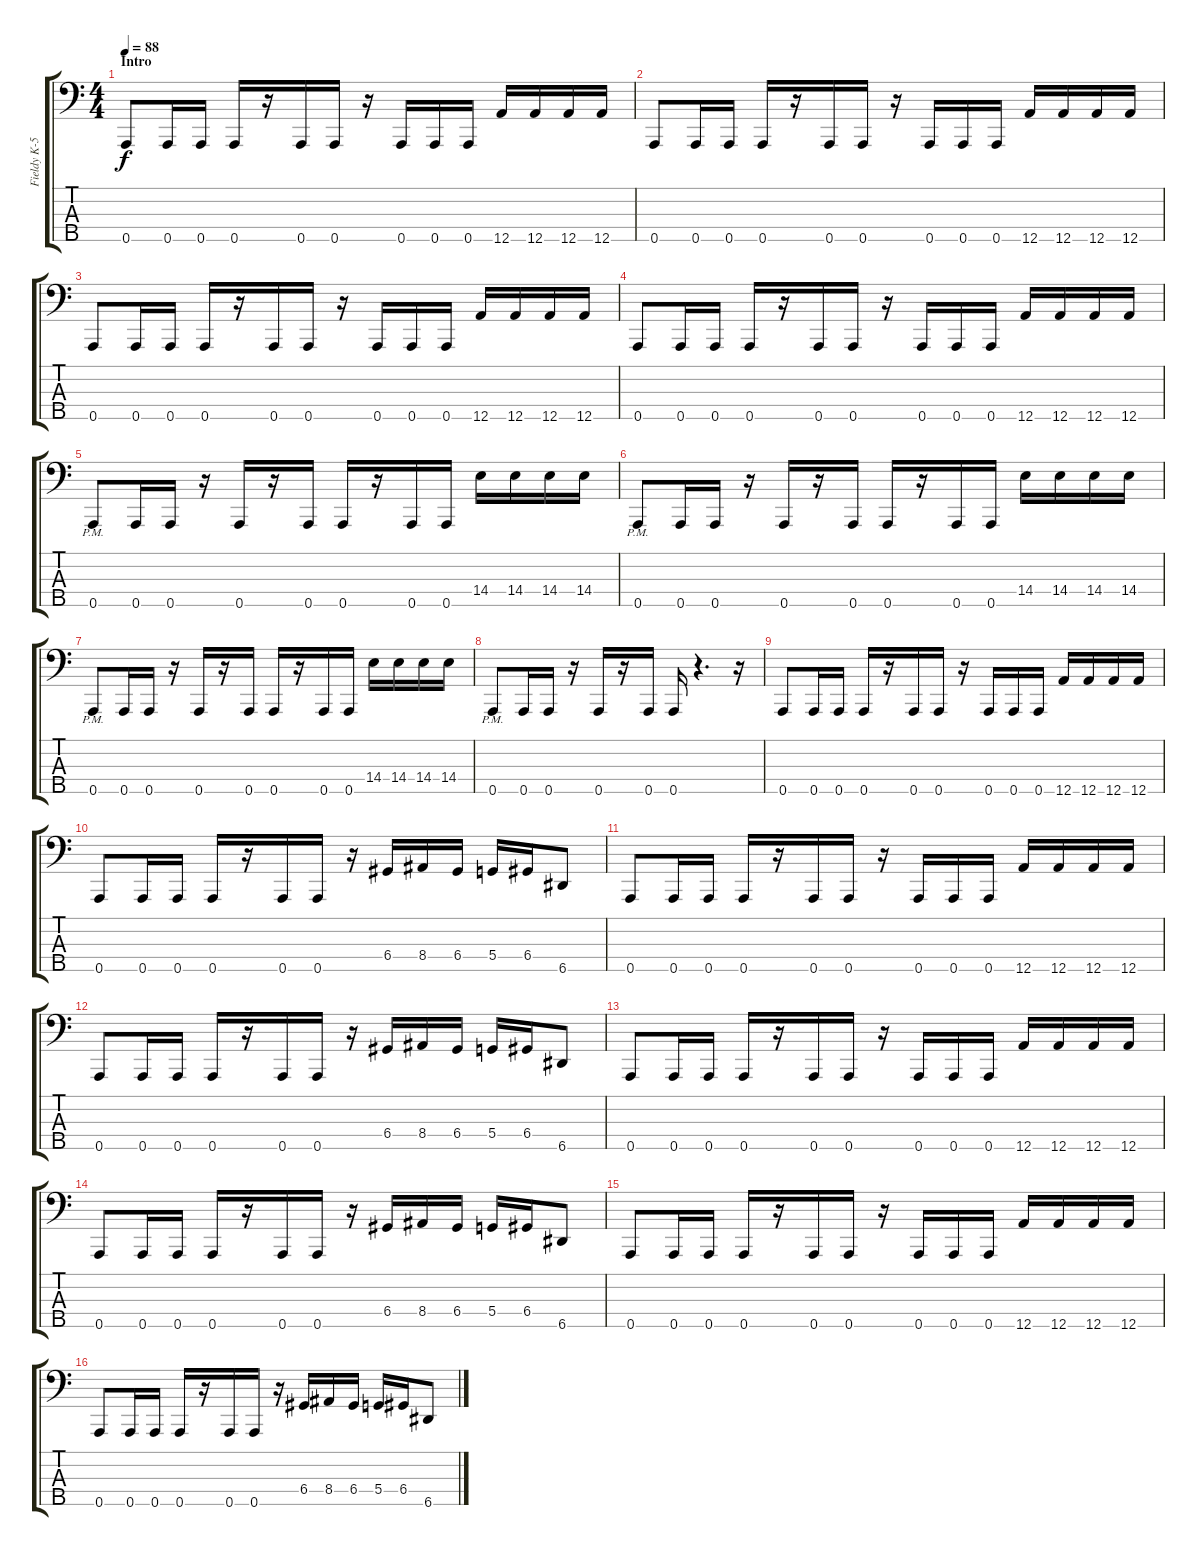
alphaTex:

\track ("Fieldy K-5" "Fieldy K-5") {instrument slapbass1}
\staff {score tabs}
\tuning (F2 C2 G1 D1 A0) {hide}
\ts (4 4)
\section ("" "Intro")
\tempo 88
\clef f4
\ks c
0.5.8{dy f instrument slapbass1} 0.5.16 0.5.16 0.5.16 r.16 0.5.16 0.5.16 r.16 0.5.16 0.5.16 0.5.16 12.5.16 12.5.16 12.5.16 12.5.16 |
0.5.8 0.5.16 0.5.16 0.5.16 r.16 0.5.16 0.5.16 r.16 0.5.16 0.5.16 0.5.16 12.5.16 12.5.16 12.5.16 12.5.16 |
0.5.8 0.5.16 0.5.16 0.5.16 r.16 0.5.16 0.5.16 r.16 0.5.16 0.5.16 0.5.16 12.5.16 12.5.16 12.5.16 12.5.16 |
0.5.8 0.5.16 0.5.16 0.5.16 r.16 0.5.16 0.5.16 r.16 0.5.16 0.5.16 0.5.16 12.5.16 12.5.16 12.5.16 12.5.16 |
0.5{pm}.8 0.5.16 0.5.16 r.16 0.5.16 r.16 0.5.16 0.5.16 r.16 0.5.16 0.5.16 14.4.16 14.4.16 14.4.16 14.4.16 |
0.5{pm}.8 0.5.16 0.5.16 r.16 0.5.16 r.16 0.5.16 0.5.16 r.16 0.5.16 0.5.16 14.4.16 14.4.16 14.4.16 14.4.16 |
0.5{pm}.8 0.5.16 0.5.16 r.16 0.5.16 r.16 0.5.16 0.5.16 r.16 0.5.16 0.5.16 14.4.16 14.4.16 14.4.16 14.4.16 |
0.5{pm}.8 0.5.16 0.5.16 r.16 0.5.16 r.16 0.5.16 0.5.16 r.4{d} r.16 |
0.5.8 0.5.16 0.5.16 0.5.16 r.16 0.5.16 0.5.16 r.16 0.5.16 0.5.16 0.5.16 12.5.16 12.5.16 12.5.16 12.5.16 |
0.5.8 0.5.16 0.5.16 0.5.16 r.16 0.5.16 0.5.16 r.16 6.4.16 8.4.16 6.4.16 5.4.16 6.4.16 6.5.8 |
0.5.8 0.5.16 0.5.16 0.5.16 r.16 0.5.16 0.5.16 r.16 0.5.16 0.5.16 0.5.16 12.5.16 12.5.16 12.5.16 12.5.16 |
0.5.8 0.5.16 0.5.16 0.5.16 r.16 0.5.16 0.5.16 r.16 6.4.16 8.4.16 6.4.16 5.4.16 6.4.16 6.5.8 |
0.5.8 0.5.16 0.5.16 0.5.16 r.16 0.5.16 0.5.16 r.16 0.5.16 0.5.16 0.5.16 12.5.16 12.5.16 12.5.16 12.5.16 |
0.5.8 0.5.16 0.5.16 0.5.16 r.16 0.5.16 0.5.16 r.16 6.4.16 8.4.16 6.4.16 5.4.16 6.4.16 6.5.8 |
0.5.8 0.5.16 0.5.16 0.5.16 r.16 0.5.16 0.5.16 r.16 0.5.16 0.5.16 0.5.16 12.5.16 12.5.16 12.5.16 12.5.16 |
0.5.8 0.5.16 0.5.16 0.5.16 r.16 0.5.16 0.5.16 r.16 6.4.16 8.4.16 6.4.16 5.4.16 6.4.16 6.5.8
